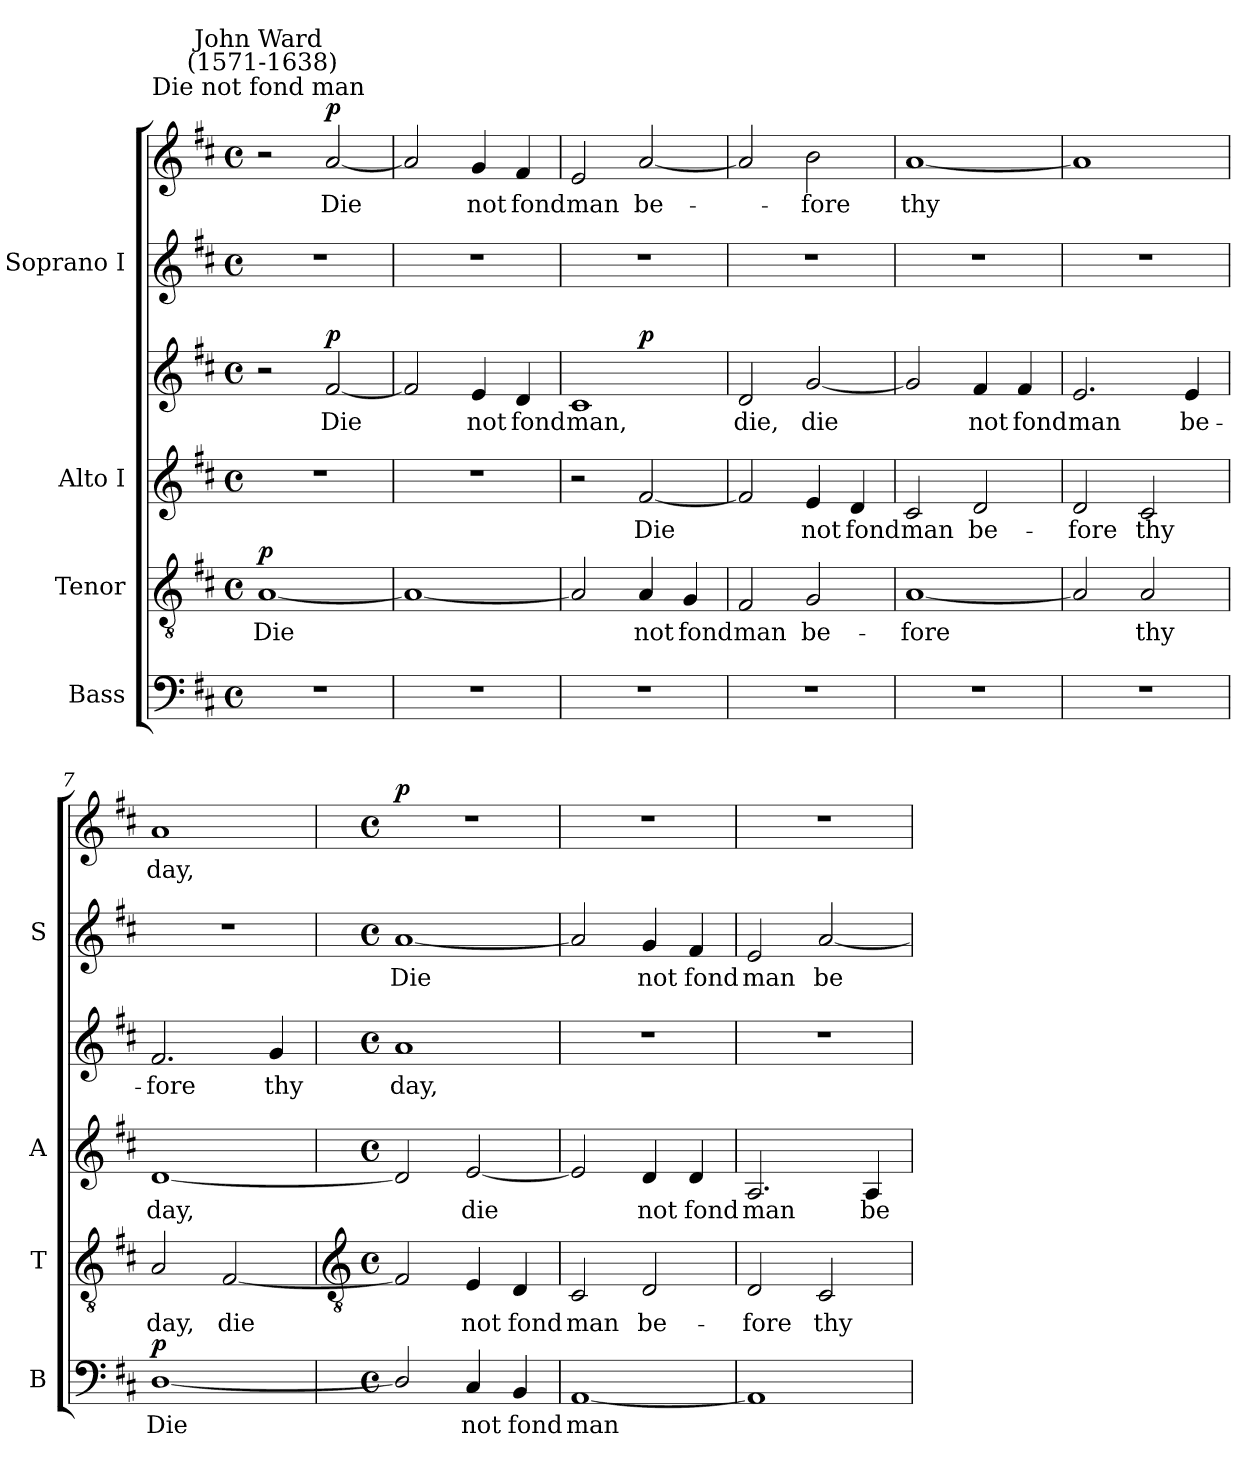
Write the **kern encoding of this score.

**kern	**text	**dynam	**kern	**text	**dynam	**kern	**text	**kern	**text	**dynam	**kern	**text	**kern	**text	**dynam
*part4	*part4	*part4	*part3	*part3	*part3	*part2	*part2	*part2	*part2	*part2	*part1	*part1	*part1	*part1	*part1
*staff6	*staff6	*staff6	*staff5	*staff5	*staff5	*staff4	*staff4	*staff3	*staff3	*staff3/4	*staff2	*staff2	*staff1	*staff1	*staff1/2
*I"Bass	*	*	*I"Tenor	*	*	*I"Alto I	*	*	*	*	*I"Soprano I	*	*	*	*
*I'B	*	*	*I'T	*	*	*I'A	*	*	*	*	*I'S	*	*	*	*
*clefF4	*	*	*clefGv2	*	*	*clefG2	*	*clefG2	*	*	*clefG2	*	*clefG2	*	*
*k[f#c#]	*	*	*k[f#c#]	*	*	*k[f#c#]	*	*k[f#c#]	*	*	*k[f#c#]	*	*k[f#c#]	*	*
*D:	*	*	*D:	*	*	*D:	*	*D:	*	*	*D:	*	*D:	*	*
*M4/4	*	*	*M4/4	*	*	*M4/4	*	*M4/4	*	*	*M4/4	*	*M4/4	*	*
*met(c)	*	*	*met(c)	*	*	*met(c)	*	*met(c)	*	*	*met(c)	*	*met(c)	*	*
=1	=1	=1	=1	=1	=1	=1	=1	=1	=1	=1	=1	=1	=1	=1	=1
!	!	!	!	!	!	!	!	!	!	!	!	!	!LO:TX:a:cj:t=Die not fond man	!	!
!	!	!	!	!	!	!	!	!	!	!	!	!	!LO:TX:a:cj:t=John Ward\n (1571-1638)	!	!
!	!	!	!	!LO:LY:b	!LO:DY:b	!	!	!	!	!	!	!	!	!	!
1r	.	.	[1A	Die	p	1r	.	2r	.	.	1r	.	2r	.	.
!	!	!	!	!	!	!	!	!	!LO:LY:b	!LO:DY:b	!	!	!	!LO:LY:b	!LO:DY:b
.	.	.	.	.	.	.	.	[2f#	Die	p	.	.	[2a	Die	p
=2	=2	=2	=2	=2	=2	=2	=2	=2	=2	=2	=2	=2	=2	=2	=2
1r	.	.	1A_	.	.	1r	.	2f#]	.	.	1r	.	2a]	.	.
!	!	!	!	!	!	!	!	!	!LO:LY:b	!	!	!	!	!LO:LY:b	!
.	.	.	.	.	.	.	.	4e	not	.	.	.	4g	not	.
!	!	!	!	!	!	!	!	!	!LO:LY:b	!	!	!	!	!LO:LY:b	!
.	.	.	.	.	.	.	.	4d	fond	.	.	.	4f#	fond	.
=3	=3	=3	=3	=3	=3	=3	=3	=3	=3	=3	=3	=3	=3	=3	=3
!	!	!	!	!	!	!	!	!	!LO:LY:b	!	!	!	!	!LO:LY:b	!
1r	.	.	2A]	.	.	2r	.	1c#	man,	.	1r	.	2e	man	.
!	!	!	!	!LO:LY:b	!	!	!LO:LY:b	!	!	!LO:DY:b=2	!	!	!	!LO:LY:b	!
.	.	.	4A	not	.	[2f#	Die	.	.	p	.	.	[2a	be-	.
!	!	!	!	!LO:LY:b	!	!	!	!	!	!	!	!	!	!	!
.	.	.	4G	fond	.	.	.	.	.	.	.	.	.	.	.
=4	=4	=4	=4	=4	=4	=4	=4	=4	=4	=4	=4	=4	=4	=4	=4
!	!	!	!	!LO:LY:b	!	!	!	!	!LO:LY:b	!	!	!	!	!	!
1r	.	.	2F#	man	.	2f#]	.	2d	die,	.	1r	.	2a]	.	.
!	!	!	!	!LO:LY:b	!	!	!LO:LY:b	!	!LO:LY:b	!	!	!	!	!LO:LY:b	!
.	.	.	2G	be-	.	4e	not	[2g	die	.	.	.	2b	fore	.
!	!	!	!	!	!	!	!LO:LY:b	!	!	!	!	!	!	!	!
.	.	.	.	.	.	4d	fond	.	.	.	.	.	.	.	.
=5	=5	=5	=5	=5	=5	=5	=5	=5	=5	=5	=5	=5	=5	=5	=5
!	!	!	!	!LO:LY:b	!	!	!LO:LY:b	!	!	!	!	!	!	!LO:LY:b	!
1r	.	.	[1A	-fore	.	2c#	man	2g]	.	.	1r	.	[1a	thy	.
!	!	!	!	!	!	!	!LO:LY:b	!	!LO:LY:b	!	!	!	!	!	!
.	.	.	.	.	.	2d	be-	4f#	not	.	.	.	.	.	.
!	!	!	!	!	!	!	!	!	!LO:LY:b	!	!	!	!	!	!
.	.	.	.	.	.	.	.	4f#	fond	.	.	.	.	.	.
=6	=6	=6	=6	=6	=6	=6	=6	=6	=6	=6	=6	=6	=6	=6	=6
!	!	!	!	!	!	!	!LO:LY:b	!	!LO:LY:b	!	!	!	!	!	!
1r	.	.	2A]	.	.	2d	-fore	2.e	-man	.	1r	.	1a]	.	.
!	!	!	!	!LO:LY:b	!	!	!LO:LY:b	!	!	!	!	!	!	!	!
.	.	.	2A	thy	.	2c#	thy	.	.	.	.	.	.	.	.
!	!	!	!	!	!	!	!	!	!LO:LY:b	!	!	!	!	!	!
.	.	.	.	.	.	.	.	4e	be-	.	.	.	.	.	.
=7	=7	=7	=7	=7	=7	=7	=7	=7	=7	=7	=7	=7	=7	=7	=7
!	!LO:LY:b	!LO:DY:b	!	!LO:LY:b	!	!	!LO:LY:b	!	!LO:LY:b	!	!	!	!	!LO:LY:b	!
[1D/	Die	p	2A	day,	.	[1d	day,	2.f#	fore	.	1r	.	1a	day,	.
!	!	!	!	!LO:LY:b	!	!	!	!	!	!	!	!	!	!	!
.	.	.	[2F#	die	.	.	.	.	.	.	.	.	.	.	.
!	!	!	!	!	!	!	!	!	!LO:LY:b	!	!	!	!	!	!
.	.	.	.	.	.	.	.	4g	thy	.	.	.	.	.	.
!!LO:LB:g=z
=8	=8	=8	=8	=8	=8	=8	=8	=8	=8	=8	=8	=8	=8	=8	=8
*	*	*	*clefGv2	*	*	*	*	*	*	*	*	*	*	*	*
*M4/4	*	*	*M4/4	*	*	*M4/4	*	*M4/4	*	*	*M4/4	*	*M4/4	*	*
*met(c)	*	*	*met(c)	*	*	*met(c)	*	*met(c)	*	*	*met(c)	*	*met(c)	*	*
!	!	!	!	!	!	!	!	!	!LO:LY:b	!	!	!LO:LY:b	!	!	!LO:DY:b=2
2D/]	.	.	2F#]	.	.	2d]	.	1a	day,	.	[1a	Die	1r	.	p
!	!LO:LY:b	!	!	!LO:LY:b	!	!	!LO:LY:b	!	!	!	!	!	!	!	!
4C#	not	.	4E	not	.	[2e	die	.	.	.	.	.	.	.	.
!	!LO:LY:b	!	!	!LO:LY:b	!	!	!	!	!	!	!	!	!	!	!
4BB	fond	.	4D	fond	.	.	.	.	.	.	.	.	.	.	.
=9	=9	=9	=9	=9	=9	=9	=9	=9	=9	=9	=9	=9	=9	=9	=9
!	!LO:LY:b	!	!	!LO:LY:b	!	!	!	!	!	!	!	!	!	!	!
[1AA	man	.	2C#	man	.	2e]	.	1r	.	.	2a]	.	1r	.	.
!	!	!	!	!LO:LY:b	!	!	!LO:LY:b	!	!	!	!	!LO:LY:b	!	!	!
.	.	.	2D	be-	.	4d	not	.	.	.	4g	not	.	.	.
!	!	!	!	!	!	!	!LO:LY:b	!	!	!	!	!LO:LY:b	!	!	!
.	.	.	.	.	.	4d	fond	.	.	.	4f#	fond	.	.	.
=10	=10	=10	=10	=10	=10	=10	=10	=10	=10	=10	=10	=10	=10	=10	=10
!	!	!	!	!LO:LY:b	!	!	!LO:LY:b	!	!	!	!	!LO:LY:b	!	!	!
1AA]	.	.	2D	-fore	.	2.A	man	1r	.	.	2e	man	1r	.	.
!	!	!	!	!LO:LY:b	!	!	!	!	!	!	!	!LO:LY:b	!	!	!
.	.	.	2C#	thy	.	.	.	.	.	.	[2a	be-	.	.	.
!	!	!	!	!	!	!	!LO:LY:b	!	!	!	!	!	!	!	!
.	.	.	.	.	.	4A	be-	.	.	.	.	.	.	.	.
=	=	=	=	=	=	=	=	=	=	=	=	=	=	=	=
*-	*-	*-	*-	*-	*-	*-	*-	*-	*-	*-	*-	*-	*-	*-	*-
